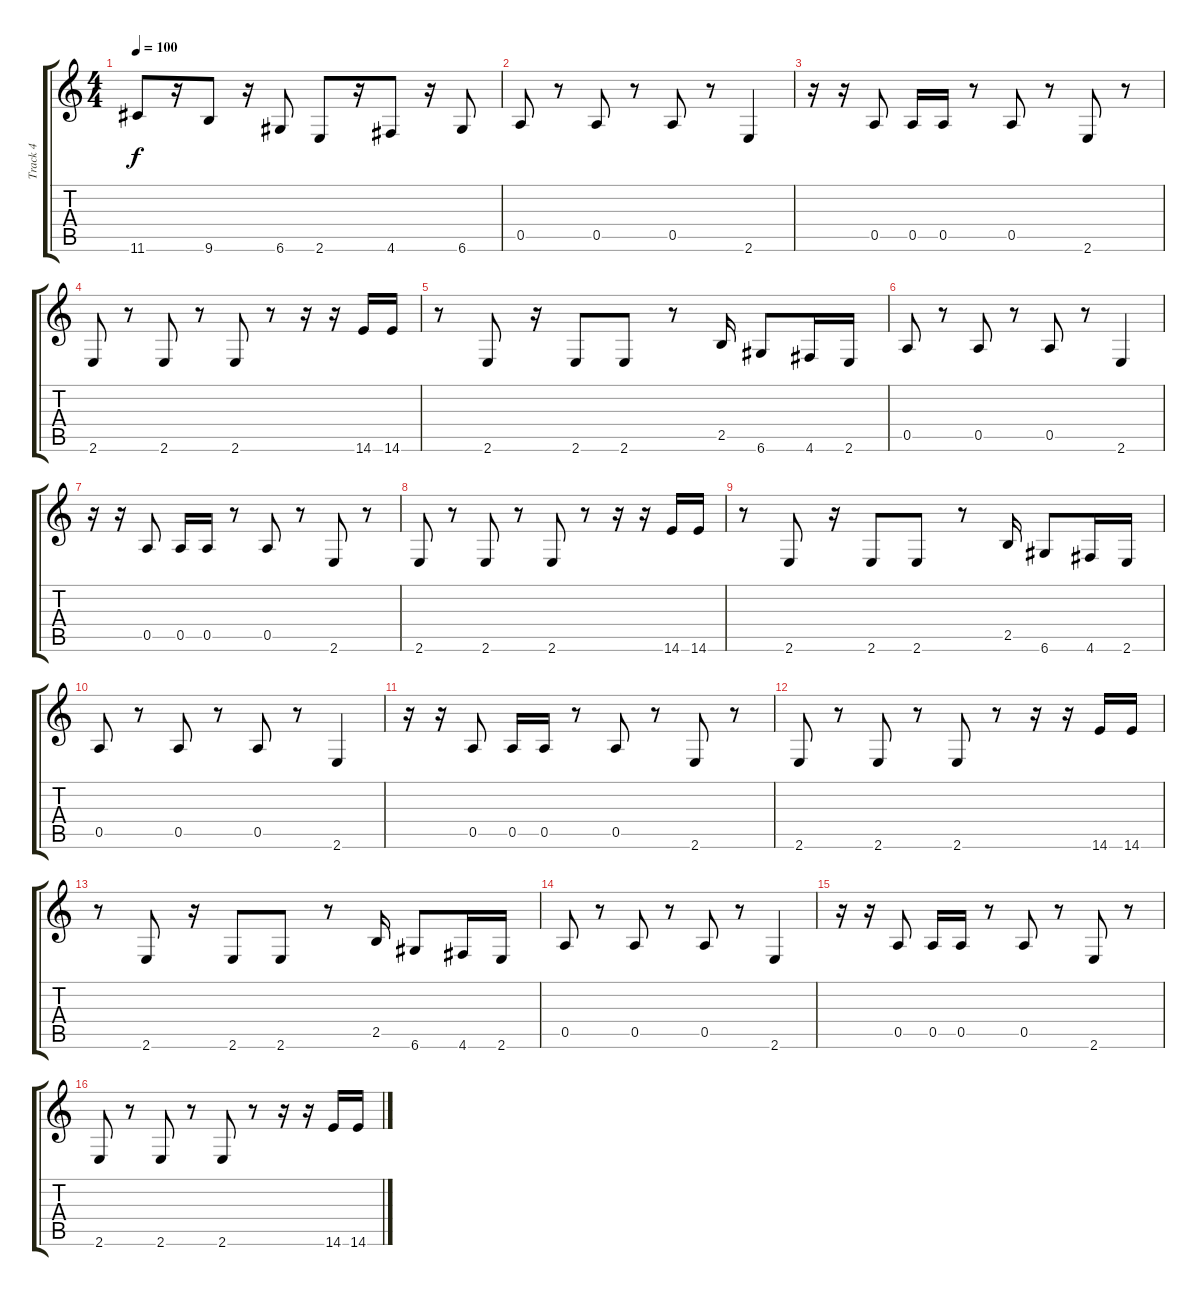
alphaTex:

\track ("Track 4" "Track 4") {instrument electricbassfinger}
\staff {score tabs}
\tuning (E4 B3 G3 D3 A2 D2) {hide}
\ts (4 4)
\tempo 100
\clef g2
\ks c
11.6.8{dy f} r.16 9.6.8 r.16 6.6.8 2.6.8 r.16 4.6.8 r.16 6.6.8 |
0.5.8 r.8 0.5.8 r.8 0.5.8 r.8 2.6.4 |
r.16 r.16 0.5.8 0.5.16 0.5.16 r.8 0.5.8 r.8 2.6.8 r.8 |
2.6.8 r.8 2.6.8 r.8 2.6.8 r.8 r.16 r.16 14.6.16 14.6.16 |
r.8 2.6.8 r.16 2.6.8 2.6.8 r.8 2.5.16 6.6.8 4.6.16 2.6.16 |
0.5.8 r.8 0.5.8 r.8 0.5.8 r.8 2.6.4 |
r.16 r.16 0.5.8 0.5.16 0.5.16 r.8 0.5.8 r.8 2.6.8 r.8 |
2.6.8 r.8 2.6.8 r.8 2.6.8 r.8 r.16 r.16 14.6.16 14.6.16 |
r.8 2.6.8 r.16 2.6.8 2.6.8 r.8 2.5.16 6.6.8 4.6.16 2.6.16 |
0.5.8 r.8 0.5.8 r.8 0.5.8 r.8 2.6.4 |
r.16 r.16 0.5.8 0.5.16 0.5.16 r.8 0.5.8 r.8 2.6.8 r.8 |
2.6.8 r.8 2.6.8 r.8 2.6.8 r.8 r.16 r.16 14.6.16 14.6.16 |
r.8 2.6.8 r.16 2.6.8 2.6.8 r.8 2.5.16 6.6.8 4.6.16 2.6.16 |
0.5.8 r.8 0.5.8 r.8 0.5.8 r.8 2.6.4 |
r.16 r.16 0.5.8 0.5.16 0.5.16 r.8 0.5.8 r.8 2.6.8 r.8 |
2.6.8 r.8 2.6.8 r.8 2.6.8 r.8 r.16 r.16 14.6.16 14.6.16
